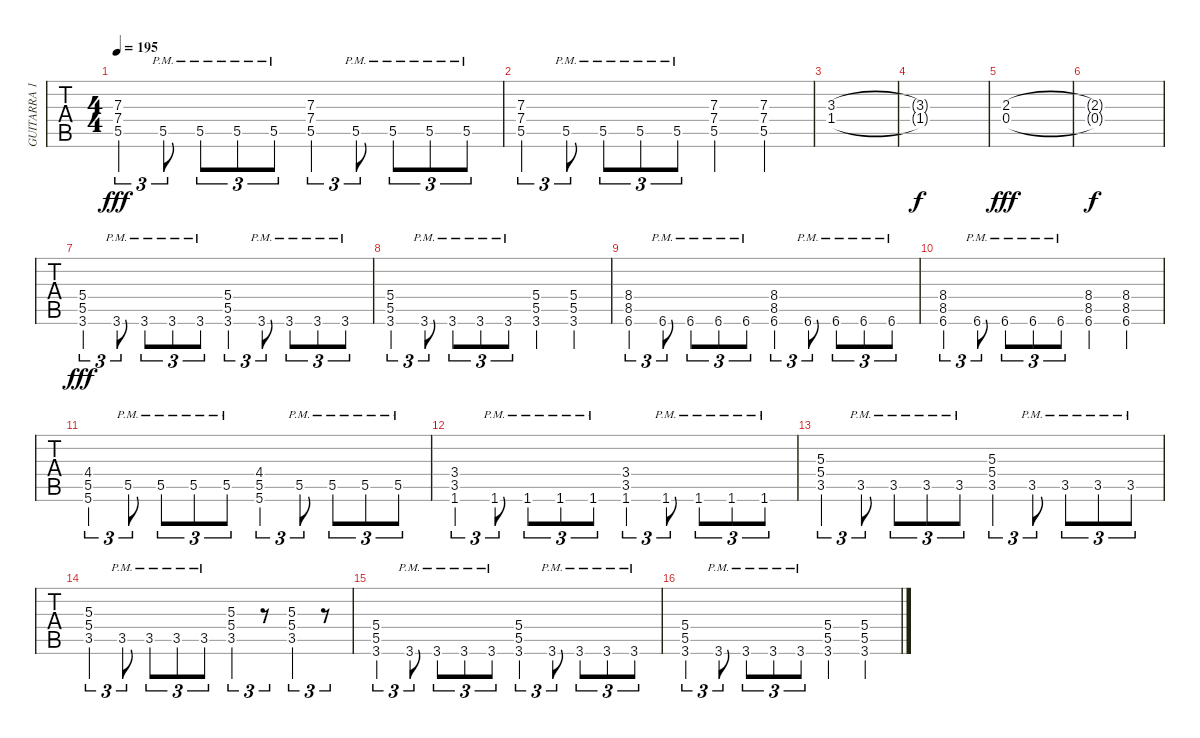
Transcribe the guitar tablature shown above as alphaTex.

\track ("GUITARRA 1" "GUITARRA 1") {instrument overdrivenguitar}
\staff {tabs}
\tuning (Eb4 Bb3 Gb3 Db3 Ab2 Eb2) {hide}
\ts (4 4)
\tempo 195
\clef g2
\ks c
(7.3 7.4 5.5).4{tu (3 2) dy fff} 5.5{pm}.8{tu (3 2)} 5.5{pm}.8{tu (3 2)} 5.5{pm}.8{tu (3 2)} 5.5{pm}.8{tu (3 2)} (7.3 7.4 5.5).4{tu (3 2)} 5.5{pm}.8{tu (3 2)} 5.5{pm}.8{tu (3 2)} 5.5{pm}.8{tu (3 2)} 5.5{pm}.8{tu (3 2)} |
(7.3 7.4 5.5).4{tu (3 2)} 5.5{pm}.8{tu (3 2)} 5.5{pm}.8{tu (3 2)} 5.5{pm}.8{tu (3 2)} 5.5{pm}.8{tu (3 2)} (7.3 7.4 5.5).4 (7.3 7.4 5.5).4 |
(3.3 1.4).1 |
(3.3{t} 1.4{t}).1{dy f} |
(2.3 0.4).1{dy fff} |
(2.3{t} 0.4{t}).1{dy f} |
(5.4 5.5 3.6).4{tu (3 2) dy fff} 3.6{pm}.8{tu (3 2)} 3.6{pm}.8{tu (3 2)} 3.6{pm}.8{tu (3 2)} 3.6{pm}.8{tu (3 2)} (5.4 5.5 3.6).4{tu (3 2)} 3.6{pm}.8{tu (3 2)} 3.6{pm}.8{tu (3 2)} 3.6{pm}.8{tu (3 2)} 3.6{pm}.8{tu (3 2)} |
(5.4 5.5 3.6).4{tu (3 2)} 3.6{pm}.8{tu (3 2)} 3.6{pm}.8{tu (3 2)} 3.6{pm}.8{tu (3 2)} 3.6{pm}.8{tu (3 2)} (5.4 5.5 3.6).4 (5.4 5.5 3.6).4 |
(8.4 8.5 6.6).4{tu (3 2)} 6.6{pm}.8{tu (3 2)} 6.6{pm}.8{tu (3 2)} 6.6{pm}.8{tu (3 2)} 6.6{pm}.8{tu (3 2)} (8.4 8.5 6.6).4{tu (3 2)} 6.6{pm}.8{tu (3 2)} 6.6{pm}.8{tu (3 2)} 6.6{pm}.8{tu (3 2)} 6.6{pm}.8{tu (3 2)} |
(8.4 8.5 6.6).4{tu (3 2)} 6.6{pm}.8{tu (3 2)} 6.6{pm}.8{tu (3 2)} 6.6{pm}.8{tu (3 2)} 6.6{pm}.8{tu (3 2)} (8.4 8.5 6.6).4 (8.4 8.5 6.6).4 |
(4.4 5.5 5.6).4{tu (3 2)} 5.5{pm}.8{tu (3 2)} 5.5{pm}.8{tu (3 2)} 5.5{pm}.8{tu (3 2)} 5.5{pm}.8{tu (3 2)} (4.4 5.5 5.6).4{tu (3 2)} 5.5{pm}.8{tu (3 2)} 5.5{pm}.8{tu (3 2)} 5.5{pm}.8{tu (3 2)} 5.5{pm}.8{tu (3 2)} |
(3.4 3.5 1.6).4{tu (3 2)} 1.6{pm}.8{tu (3 2)} 1.6{pm}.8{tu (3 2)} 1.6{pm}.8{tu (3 2)} 1.6{pm}.8{tu (3 2)} (3.4 3.5 1.6).4{tu (3 2)} 1.6{pm}.8{tu (3 2)} 1.6{pm}.8{tu (3 2)} 1.6{pm}.8{tu (3 2)} 1.6{pm}.8{tu (3 2)} |
(5.3 5.4 3.5).4{tu (3 2)} 3.5{pm}.8{tu (3 2)} 3.5{pm}.8{tu (3 2)} 3.5{pm}.8{tu (3 2)} 3.5{pm}.8{tu (3 2)} (5.3 5.4 3.5).4{tu (3 2)} 3.5{pm}.8{tu (3 2)} 3.5{pm}.8{tu (3 2)} 3.5{pm}.8{tu (3 2)} 3.5{pm}.8{tu (3 2)} |
(5.3 5.4 3.5).4{tu (3 2)} 3.5{pm}.8{tu (3 2)} 3.5{pm}.8{tu (3 2)} 3.5{pm}.8{tu (3 2)} 3.5{pm}.8{tu (3 2)} (5.3 5.4 3.5).4{tu (3 2)} r.8{tu (3 2)} (5.3 5.4 3.5).4{tu (3 2)} r.8{tu (3 2)} |
(5.4 5.5 3.6).4{tu (3 2)} 3.6{pm}.8{tu (3 2)} 3.6{pm}.8{tu (3 2)} 3.6{pm}.8{tu (3 2)} 3.6{pm}.8{tu (3 2)} (5.4 5.5 3.6).4{tu (3 2)} 3.6{pm}.8{tu (3 2)} 3.6{pm}.8{tu (3 2)} 3.6{pm}.8{tu (3 2)} 3.6{pm}.8{tu (3 2)} |
(5.4 5.5 3.6).4{tu (3 2)} 3.6{pm}.8{tu (3 2)} 3.6{pm}.8{tu (3 2)} 3.6{pm}.8{tu (3 2)} 3.6{pm}.8{tu (3 2)} (5.4 5.5 3.6).4 (5.4 5.5 3.6).4
